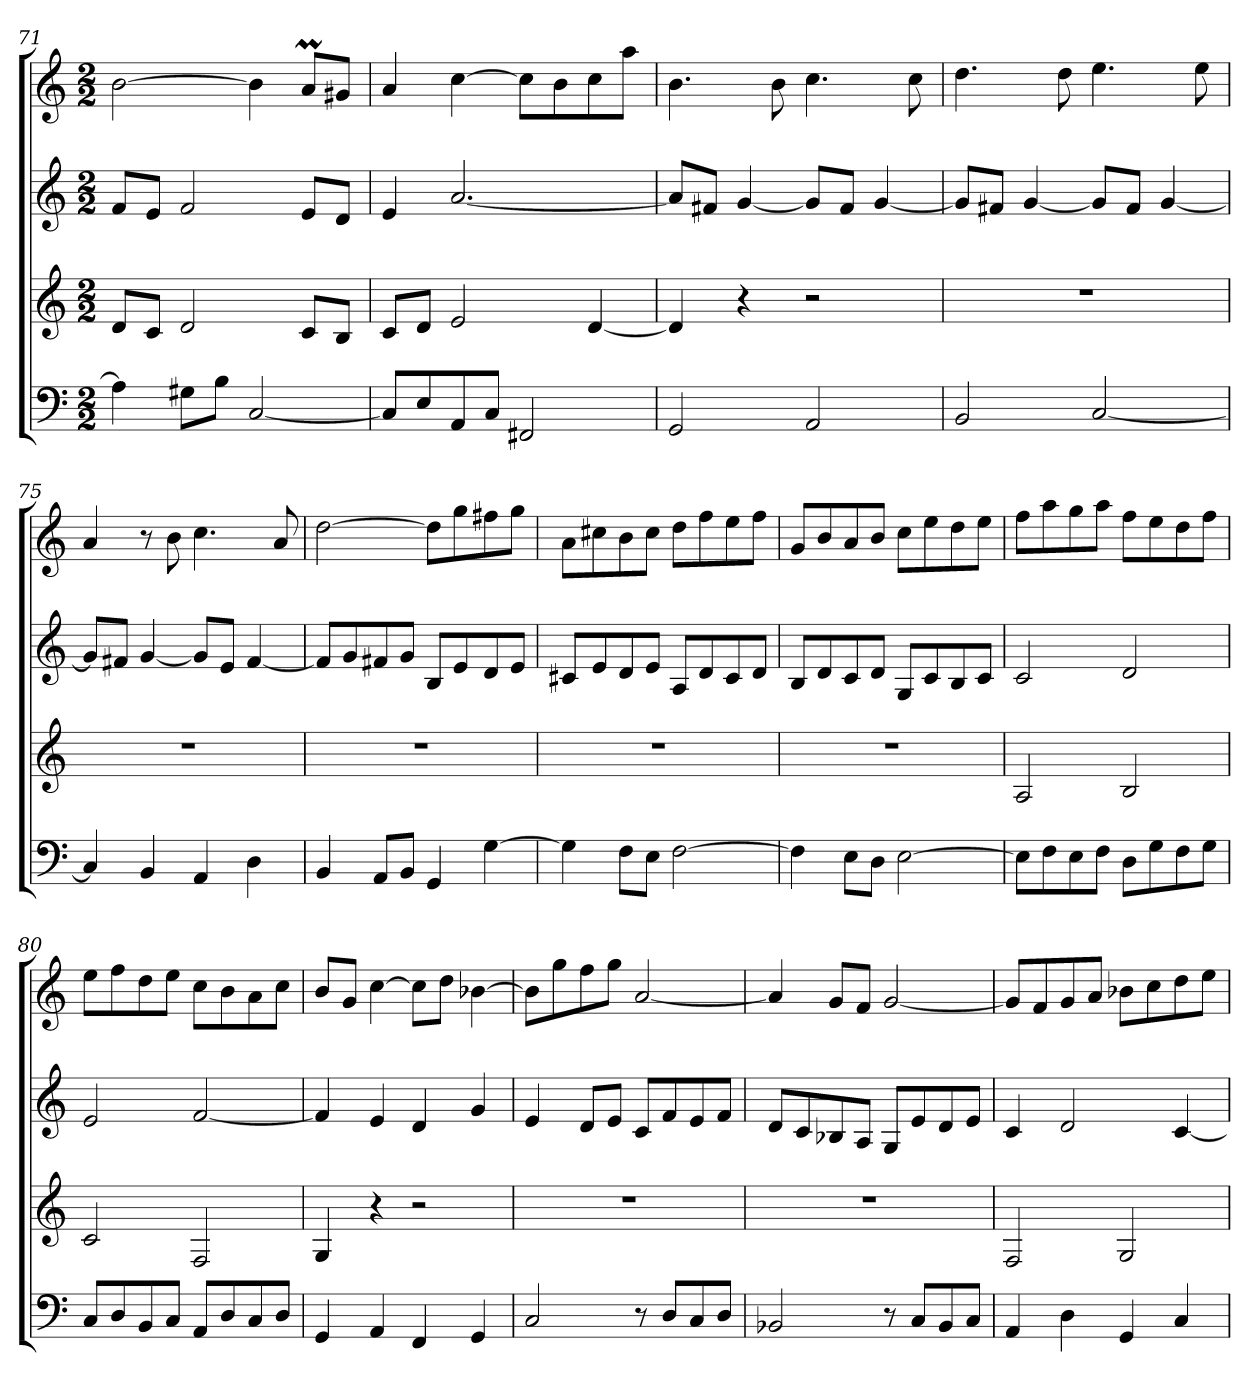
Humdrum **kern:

**kern	**kern	**kern	**kern
*part4	*part3	*part2	*part1
*staff4	*staff3	*staff2	*staff1
*k[]	*k[]	*k[]	*k[]
*M2/2	*M2/2	*M2/2	*M2/2
=71	=71	=71	=71
4A]	8dL	8fL	[2b
.	8cJ	8eJ	.
8G#XL	2d	2f	.
8BJ	.	.	.
[2C	.	.	4b]
.	8cL	8eL	8aML
.	8BJ	8dJ	8g#XJ
=72	=72	=72	=72
8CL]	8cL	4e	4a
8E	8dJ	.	.
8AA	2e	[2.a	[4cc
8CJ	.	.	.
2FF#X	.	.	8ccL]
.	.	.	8b
.	[4d	.	8cc
.	.	.	8aaJ
=73	=73	=73	=73
2GG	4d]	8aL]	4.b
.	.	8f#XJ	.
.	4r	[4g	.
.	.	.	8b
2AA	2r	8gL]	4.cc
.	.	8f#J	.
.	.	[4g	.
.	.	.	8cc
=74	=74	=74	=74
2BB	1r	8gL]	4.dd
.	.	8f#XJ	.
.	.	[4g	.
.	.	.	8dd
[2C	.	8gL]	4.ee
.	.	8f#J	.
.	.	[4g	.
.	.	.	8ee
=75	=75	=75	=75
4C]	1r	8gL]	4a
.	.	8f#XJ	.
4BB	.	[4g	8r
.	.	.	8b
4AA	.	8gL]	4.cc
.	.	8eJ	.
4D	.	[4f#	.
.	.	.	8a
=76	=76	=76	=76
4BB	1r	8f#L]	[2dd
.	.	8g	.
8AAL	.	8f#X	.
8BBJ	.	8gJ	.
4GG	.	8BL	8ddL]
.	.	8e	8gg
[4G	.	8d	8ff#X
.	.	8eJ	8ggJ
=77	=77	=77	=77
4G]	1r	8c#XL	8aL
.	.	8e	8cc#X
8FL	.	8d	8b
8EJ	.	8eJ	8cc#J
[2F	.	8AL	8ddL
.	.	8d	8ff
.	.	8c#	8ee
.	.	8dJ	8ffJ
=78	=78	=78	=78
4F]	1r	8BL	8gL
.	.	8d	8b
8EL	.	8c	8a
8DJ	.	8dJ	8bJ
[2E	.	8GL	8ccL
.	.	8c	8ee
.	.	8B	8dd
.	.	8cJ	8eeJ
=79	=79	=79	=79
8EL]	2A	2c	8ffL
8F	.	.	8aa
8E	.	.	8gg
8FJ	.	.	8aaJ
8DL	2B	2d	8ffL
8G	.	.	8ee
8F	.	.	8dd
8GJ	.	.	8ffJ
=80	=80	=80	=80
8CL	2c	2e	8eeL
8D	.	.	8ff
8BB	.	.	8dd
8CJ	.	.	8eeJ
8AAL	2F	[2f	8ccL
8D	.	.	8b
8C	.	.	8a
8DJ	.	.	8ccJ
=81	=81	=81	=81
4GG	4G	4f]	8bL
.	.	.	8gJ
4AA	4r	4e	[4cc
4FF	2r	4d	8ccL]
.	.	.	8ddJ
4GG	.	4g	[4b-X
=82	=82	=82	=82
2C	1r	4e	8b-L]
.	.	.	8gg
.	.	8dL	8ff
.	.	8eJ	8ggJ
8r	.	8cL	[2a
8DL	.	8f	.
8C	.	8e	.
8DJ	.	8fJ	.
=83	=83	=83	=83
2BB-X	1r	8dL	4a]
.	.	8c	.
.	.	8B-X	8gL
.	.	8AJ	8fJ
8r	.	8GL	[2g
8CL	.	8e	.
8BB-	.	8d	.
8CJ	.	8eJ	.
=84	=84	=84	=84
4AA	2F	4c	8gL]
.	.	.	8f
4D	.	2d	8g
.	.	.	8aJ
4GG	2G	.	8b-XL
.	.	.	8cc
4C	.	[4c	8dd
.	.	.	8eeJ
=	=	=	=
*-	*-	*-	*-
